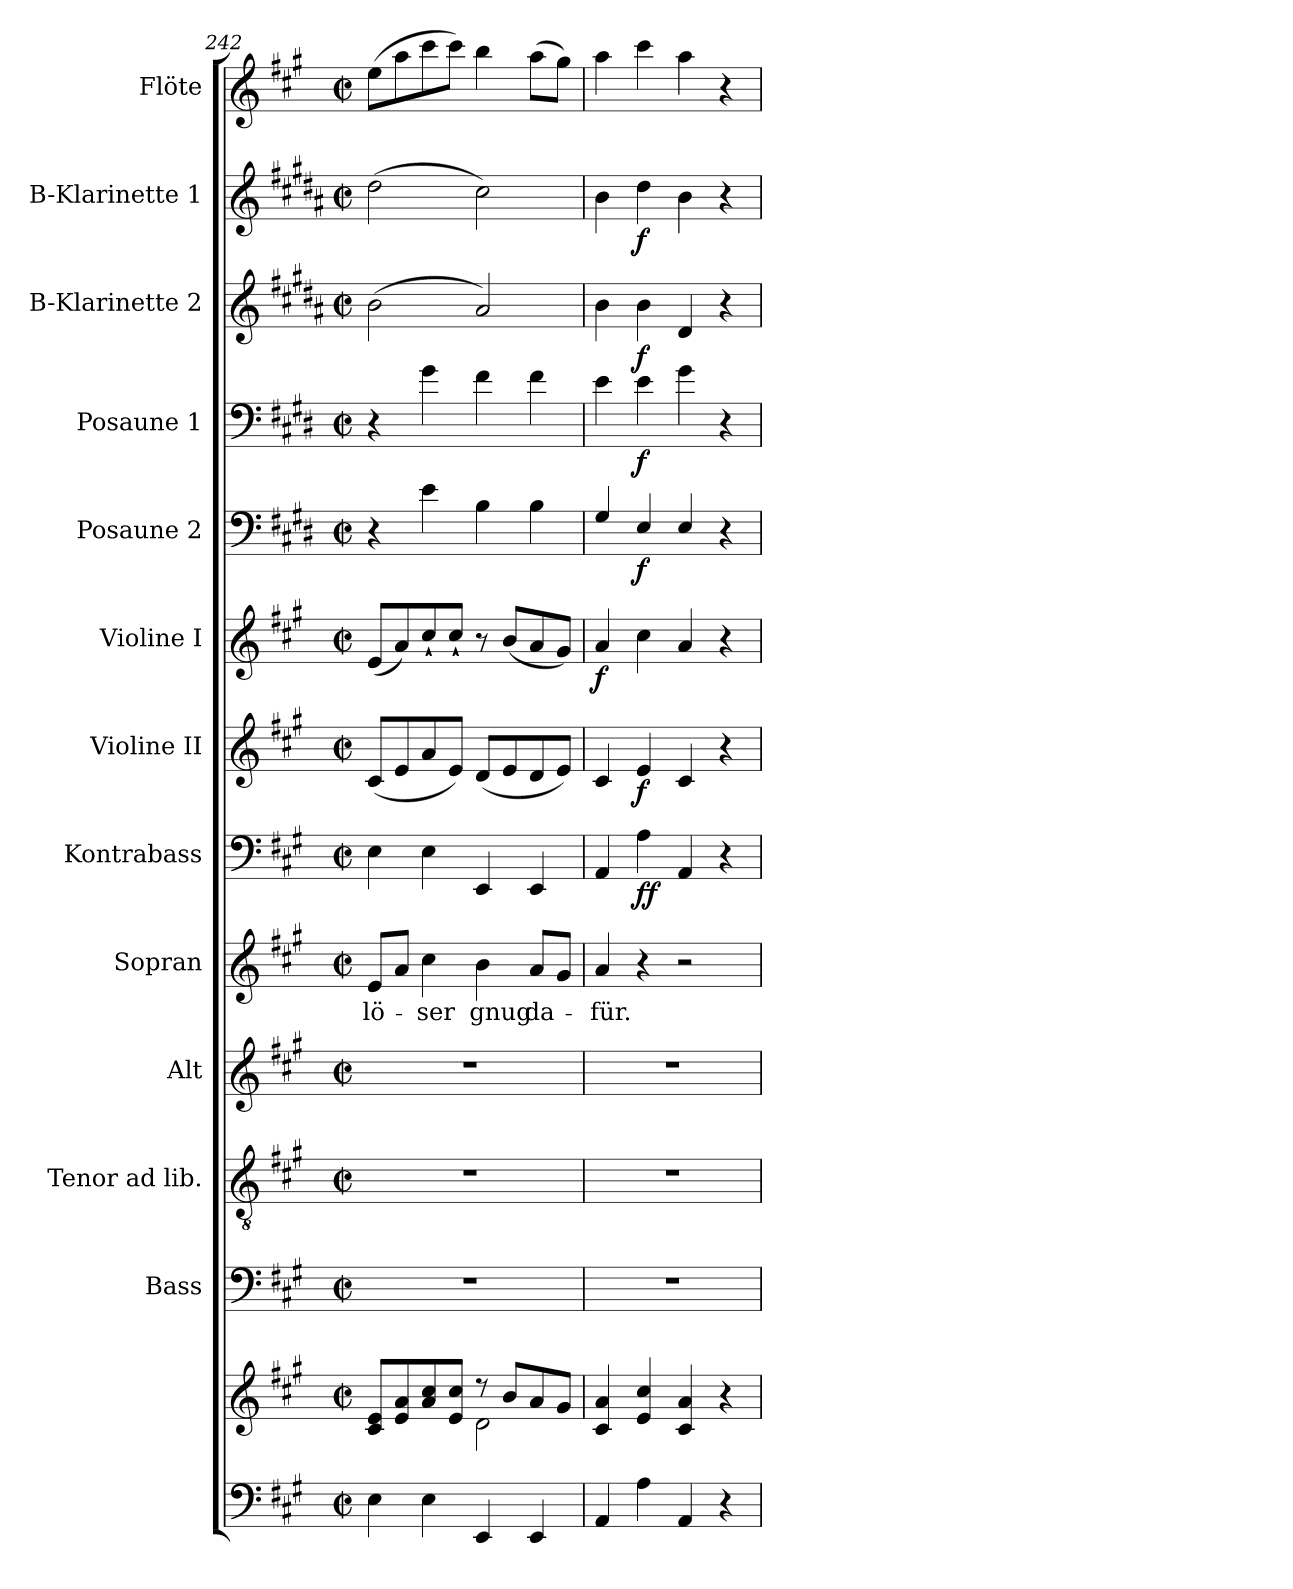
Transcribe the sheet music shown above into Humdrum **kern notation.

**kern	**kern	**kern	**kern	**kern	**kern	**text	**kern	**dynam	**kern	**dynam	**kern	**dynam	**kern	**dynam	**kern	**dynam	**kern	**dynam	**kern	**dynam	**kern
*part13	*part13	*part12	*part11	*part10	*part9	*part9	*part8	*part8	*part7	*part7	*part6	*part6	*part5	*part5	*part4	*part4	*part3	*part3	*part2	*part2	*part1
*staff14	*staff13	*staff12	*staff11	*staff10	*staff9	*staff9	*staff8	*staff8	*staff7	*staff7	*staff6	*staff6	*staff5	*staff5	*staff4	*staff4	*staff3	*staff3	*staff2	*staff2	*staff1
*	*	*I"Bass	*I"Tenor ad lib.	*I"Alt	*I"Sopran	*	*I"Kontrabass	*	*I"Violine II	*	*I"Violine I	*	*I"Posaune 2	*	*I"Posaune 1	*	*I"B-Klarinette 2	*	*I"B-Klarinette 1	*	*I"Flöte
*	*	*I'B.	*I'T.	*I'A.	*I'S.	*	*I'Kb.	*	*I'Vl. II	*	*I'Vl. I	*	*I'Pos 2	*	*I'Pos. 1	*	*I'B Kl. 2	*	*I'B Kl. 1	*	*I'Fl.
*clefF4	*clefG2	*clefF4	*clefGv2	*clefG2	*clefG2	*	*clefF4	*	*clefG2	*	*clefG2	*	*clefF4	*	*clefF4	*	*clefG2	*	*clefG2	*	*clefG2
*	*	*	*	*	*	*	*ITrd7c12	*	*	*	*	*	*ITrd4c7	*	*ITrd4c7	*	*ITrd1c2	*	*ITrd1c2	*	*
*k[f#c#g#]	*k[f#c#g#]	*k[f#c#g#]	*k[f#c#g#]	*k[f#c#g#]	*k[f#c#g#]	*	*k[f#c#g#]	*	*k[f#c#g#]	*	*k[f#c#g#]	*	*k[f#c#g#]	*	*k[f#c#g#]	*	*k[f#c#g#]	*	*k[f#c#g#]	*	*k[f#c#g#]
*A:	*A:	*A:	*A:	*A:	*A:	*	*A:	*	*A:	*	*A:	*	*A:	*	*A:	*	*A:	*	*A:	*	*A:
*M2/2	*M2/2	*M2/2	*M2/2	*M2/2	*M2/2	*	*M2/2	*	*M2/2	*	*M2/2	*	*M2/2	*	*M2/2	*	*M2/2	*	*M2/2	*	*M2/2
*met(c|)	*met(c|)	*met(c|)	*met(c|)	*met(c|)	*met(c|)	*	*met(c|)	*	*met(c|)	*	*met(c|)	*	*met(c|)	*	*met(c|)	*	*met(c|)	*	*met(c|)	*	*met(c|)
=242	=242	=242	=242	=242	=242	=242	=242	=242	=242	=242	=242	=242	=242	=242	=242	=242	=242	=242	=242	=242	=242
*	*^	*	*	*	*	*	*	*	*	*	*	*	*	*	*	*	*	*	*	*	*
!	!	!	!	!	!	!	!LO:LY:b	!	!	!	!	!	!	!	!	!	!	!	!	!	!	!
4E\	8c#/ 8e/L	2ryy	1r	1r	1r	8e/L	-lö-	4EE\	.	(<8c#/L	.	(<8e/L	.	4r	.	4r	.	(>2a\	.	(>2cc#\	.	(>8ee\L
.	8e/ 8a/	.	.	.	.	8a/J	.	.	.	8e/	.	8a/)	.	.	.	.	.	.	.	.	.	8aa\
!	!	!	!	!	!	!	!LO:LY:b	!	!	!	!	!	!	!	!	!	!	!	!	!	!	!
4E\	8a/ 8cc#/	.	.	.	.	4cc#\	-ser	4EE\	.	8a/	.	8cc#`</	.	4A\	.	4c#\	.	.	.	.	.	8ccc#\
.	8e/ 8cc#/J	.	.	.	.	.	.	.	.	8e/J)	.	8cc#`</J	.	.	.	.	.	.	.	.	.	8ccc#\J)
!	!	!	!	!	!	!	!LO:LY:b	!	!	!	!	!	!	!	!	!	!	!	!	!	!	!
4EE/	8r	2d\	.	.	.	4b\	gnug	4EEE/	.	(<8d/L	.	8r	.	4E\	.	4B\	.	2g#/)	.	2b\)	.	4bb\
.	8b/L	.	.	.	.	.	.	.	.	8e/	.	(<8b/L	.	.	.	.	.	.	.	.	.	.
!	!	!	!	!	!	!	!LO:LY:b	!	!	!	!	!	!	!	!	!	!	!	!	!	!	!
4EE/	8a/	.	.	.	.	8a/L	da-	4EEE/	.	8d/	.	8a/	.	4E\	.	4B\	.	.	.	.	.	(>8aa\L
.	8g#/J	.	.	.	.	8g#/J	.	.	.	8e/J)	.	8g#/J)	.	.	.	.	.	.	.	.	.	8gg#\J)
*	*v	*v	*	*	*	*	*	*	*	*	*	*	*	*	*	*	*	*	*	*	*	*
=243	=243	=243	=243	=243	=243	=243	=243	=243	=243	=243	=243	=243	=243	=243	=243	=243	=243	=243	=243	=243	=243
!	!	!	!	!	!	!LO:LY:b	!	!	!	!	!	!LO:DY:b	!	!	!	!	!	!	!	!	!
4AA/	4c#/ 4a/	1r	1r	1r	4a/	-für.	4AAA/	.	4c#/	.	4a/	f	4C#/	.	4A\	.	4a\	.	4a\	.	4aa\
!	!	!	!	!	!	!	!	!LO:DY:b	!	!LO:DY:b	!	!	!	!LO:DY:b	!	!LO:DY:b	!	!LO:DY:b	!	!LO:DY:b	!
4A\	4e/ 4cc#/	.	.	.	4r	.	4AA\	ff	4e/	f	4cc#\	.	4AA/	f	4A\	f	4a\	f	4cc#\	f	4ccc#\
4AA/	4c#/ 4a/	.	.	.	2r	.	4AAA/	.	4c#/	.	4a/	.	4AA/	.	4c#\	.	4c#/	.	4a\	.	4aa\
4r	4r	.	.	.	.	.	4r	.	4r	.	4r	.	4r	.	4r	.	4r	.	4r	.	4r
=	=	=	=	=	=	=	=	=	=	=	=	=	=	=	=	=	=	=	=	=	=
*-	*-	*-	*-	*-	*-	*-	*-	*-	*-	*-	*-	*-	*-	*-	*-	*-	*-	*-	*-	*-	*-
